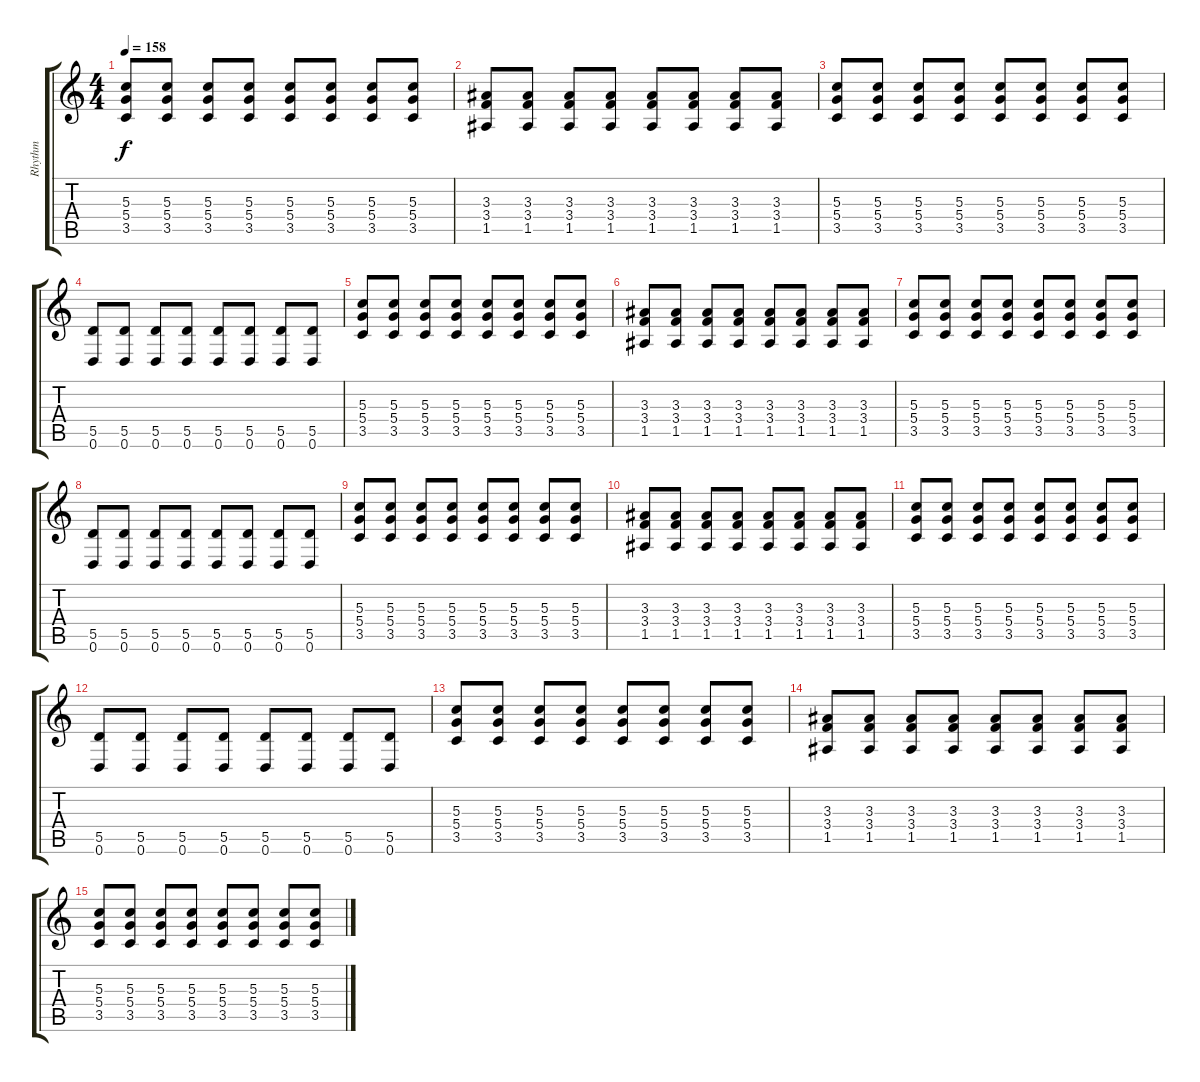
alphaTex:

\track ("Rhythm" "Rhythm") {instrument distortionguitar}
\staff {score tabs}
\tuning (E4 B3 G3 D3 A2 D2) {hide}
\ts (4 4)
\tempo 158
\clef g2
\ks c
(5.3 5.4 3.5).8{dy f} (5.3 5.4 3.5).8 (5.3 5.4 3.5).8 (5.3 5.4 3.5).8 (5.3 5.4 3.5).8 (5.3 5.4 3.5).8 (5.3 5.4 3.5).8 (5.3 5.4 3.5).8 |
(3.3 3.4 1.5).8 (3.3 3.4 1.5).8 (3.3 3.4 1.5).8 (3.3 3.4 1.5).8 (3.3 3.4 1.5).8 (3.3 3.4 1.5).8 (3.3 3.4 1.5).8 (3.3 3.4 1.5).8 |
(5.3 5.4 3.5).8 (5.3 5.4 3.5).8 (5.3 5.4 3.5).8 (5.3 5.4 3.5).8 (5.3 5.4 3.5).8 (5.3 5.4 3.5).8 (5.3 5.4 3.5).8 (5.3 5.4 3.5).8 |
(5.5 0.6).8 (5.5 0.6).8 (5.5 0.6).8 (5.5 0.6).8 (5.5 0.6).8 (5.5 0.6).8 (5.5 0.6).8 (5.5 0.6).8 |
(5.3 5.4 3.5).8 (5.3 5.4 3.5).8 (5.3 5.4 3.5).8 (5.3 5.4 3.5).8 (5.3 5.4 3.5).8 (5.3 5.4 3.5).8 (5.3 5.4 3.5).8 (5.3 5.4 3.5).8 |
(3.3 3.4 1.5).8 (3.3 3.4 1.5).8 (3.3 3.4 1.5).8 (3.3 3.4 1.5).8 (3.3 3.4 1.5).8 (3.3 3.4 1.5).8 (3.3 3.4 1.5).8 (3.3 3.4 1.5).8 |
(5.3 5.4 3.5).8 (5.3 5.4 3.5).8 (5.3 5.4 3.5).8 (5.3 5.4 3.5).8 (5.3 5.4 3.5).8 (5.3 5.4 3.5).8 (5.3 5.4 3.5).8 (5.3 5.4 3.5).8 |
(5.5 0.6).8 (5.5 0.6).8 (5.5 0.6).8 (5.5 0.6).8 (5.5 0.6).8 (5.5 0.6).8 (5.5 0.6).8 (5.5 0.6).8 |
(5.3 5.4 3.5).8 (5.3 5.4 3.5).8 (5.3 5.4 3.5).8 (5.3 5.4 3.5).8 (5.3 5.4 3.5).8 (5.3 5.4 3.5).8 (5.3 5.4 3.5).8 (5.3 5.4 3.5).8 |
(3.3 3.4 1.5).8 (3.3 3.4 1.5).8 (3.3 3.4 1.5).8 (3.3 3.4 1.5).8 (3.3 3.4 1.5).8 (3.3 3.4 1.5).8 (3.3 3.4 1.5).8 (3.3 3.4 1.5).8 |
(5.3 5.4 3.5).8 (5.3 5.4 3.5).8 (5.3 5.4 3.5).8 (5.3 5.4 3.5).8 (5.3 5.4 3.5).8 (5.3 5.4 3.5).8 (5.3 5.4 3.5).8 (5.3 5.4 3.5).8 |
(5.5 0.6).8 (5.5 0.6).8 (5.5 0.6).8 (5.5 0.6).8 (5.5 0.6).8 (5.5 0.6).8 (5.5 0.6).8 (5.5 0.6).8 |
(5.3 5.4 3.5).8 (5.3 5.4 3.5).8 (5.3 5.4 3.5).8 (5.3 5.4 3.5).8 (5.3 5.4 3.5).8 (5.3 5.4 3.5).8 (5.3 5.4 3.5).8 (5.3 5.4 3.5).8 |
(3.3 3.4 1.5).8 (3.3 3.4 1.5).8 (3.3 3.4 1.5).8 (3.3 3.4 1.5).8 (3.3 3.4 1.5).8 (3.3 3.4 1.5).8 (3.3 3.4 1.5).8 (3.3 3.4 1.5).8 |
(5.3 5.4 3.5).8 (5.3 5.4 3.5).8 (5.3 5.4 3.5).8 (5.3 5.4 3.5).8 (5.3 5.4 3.5).8 (5.3 5.4 3.5).8 (5.3 5.4 3.5).8 (5.3 5.4 3.5).8
